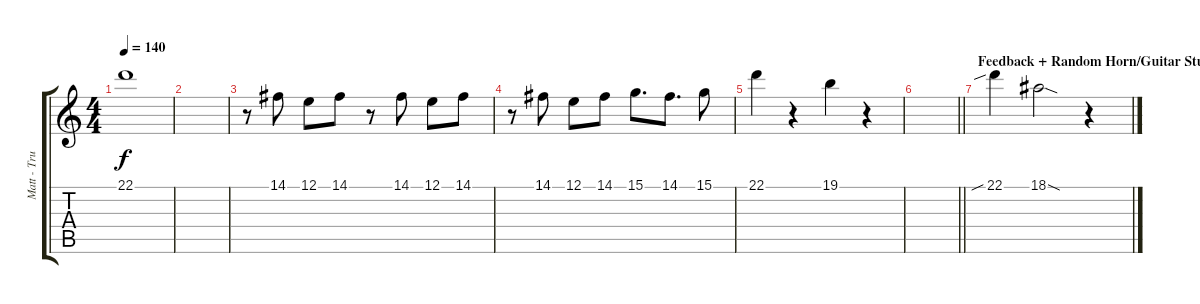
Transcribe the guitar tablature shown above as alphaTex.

\track ("Matt - Trumpet" "Matt - Tru") {instrument trumpet}
\staff {score tabs}
\tuning (E4 B3 G3 D3 A2 E2) {hide}
\ts (4 4)
\tempo 140
\clef g2
\ks c
22.1{t}.1{dy f} |
|
r.8 14.1.8 12.1.8 14.1.8 r.8 14.1.8 12.1.8 14.1.8 |
r.8 14.1.8 12.1.8 14.1.8 15.1.8{d} 14.1.8{d} 15.1.8 |
22.1.4 r.4 19.1.4 r.4 |
\barLineRight lightlight
|
\section ("" "Feedback + Random Horn/Guitar Stuf")
22.1{sib}.4 18.1{sod}.2 r.4
